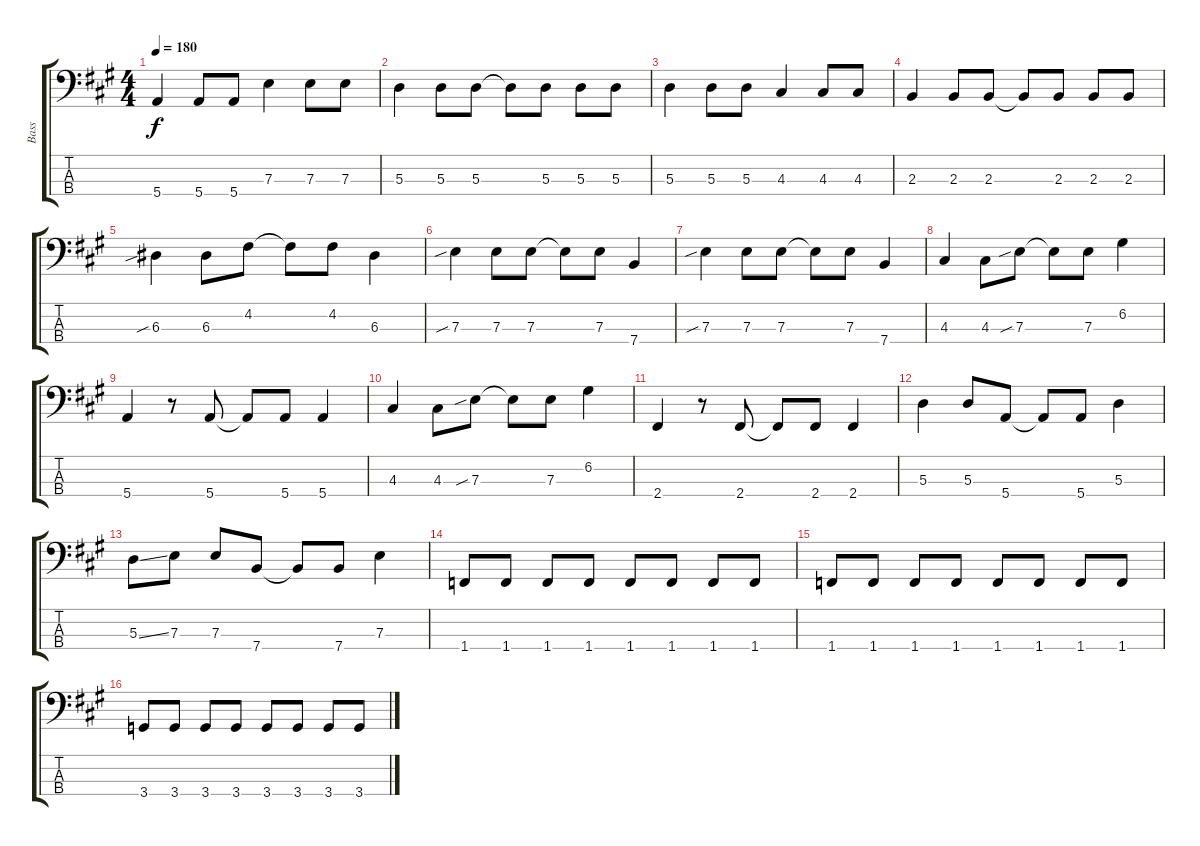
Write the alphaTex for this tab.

\track ("Bass" "Bass") {instrument electricbasspick}
\staff {score tabs}
\tuning (G2 D2 A1 E1) {hide}
\ts (4 4)
\tempo 180
\clef f4
\ks a
5.4.4{dy f} 5.4.8 5.4.8 7.3.4 7.3.8 7.3.8 |
5.3.4 5.3.8 5.3.8 5.3{t}.8 5.3.8 5.3.8 5.3.8 |
5.3.4 5.3.8 5.3.8 4.3.4 4.3.8 4.3.8 |
2.3.4 2.3.8 2.3.8 2.3{t}.8 2.3.8 2.3.8 2.3.8 |
6.3{sib}.4 6.3.8 4.2.8 4.2{t}.8 4.2.8 6.3.4 |
7.3{sib}.4 7.3.8 7.3.8 7.3{t}.8 7.3.8 7.4.4 |
7.3{sib}.4 7.3.8 7.3.8 7.3{t}.8 7.3.8 7.4.4 |
4.3.4 4.3.8 7.3{sib}.8 7.3{t}.8 7.3.8 6.2.4 |
5.4.4 r.8 5.4.8 5.4{t}.8 5.4.8 5.4.4 |
4.3.4 4.3.8 7.3{sib}.8 7.3{t}.8 7.3.8 6.2.4 |
2.4.4 r.8 2.4.8 2.4{t}.8 2.4.8 2.4.4 |
5.3.4 5.3.8 5.4.8 5.4{t}.8 5.4.8 5.3.4 |
5.3{ss}.8 7.3.8 7.3.8 7.4.8 7.4{t}.8 7.4.8 7.3.4 |
1.4.8 1.4.8 1.4.8 1.4.8 1.4.8 1.4.8 1.4.8 1.4.8 |
1.4.8 1.4.8 1.4.8 1.4.8 1.4.8 1.4.8 1.4.8 1.4.8 |
3.4.8 3.4.8 3.4.8 3.4.8 3.4.8 3.4.8 3.4.8 3.4.8
